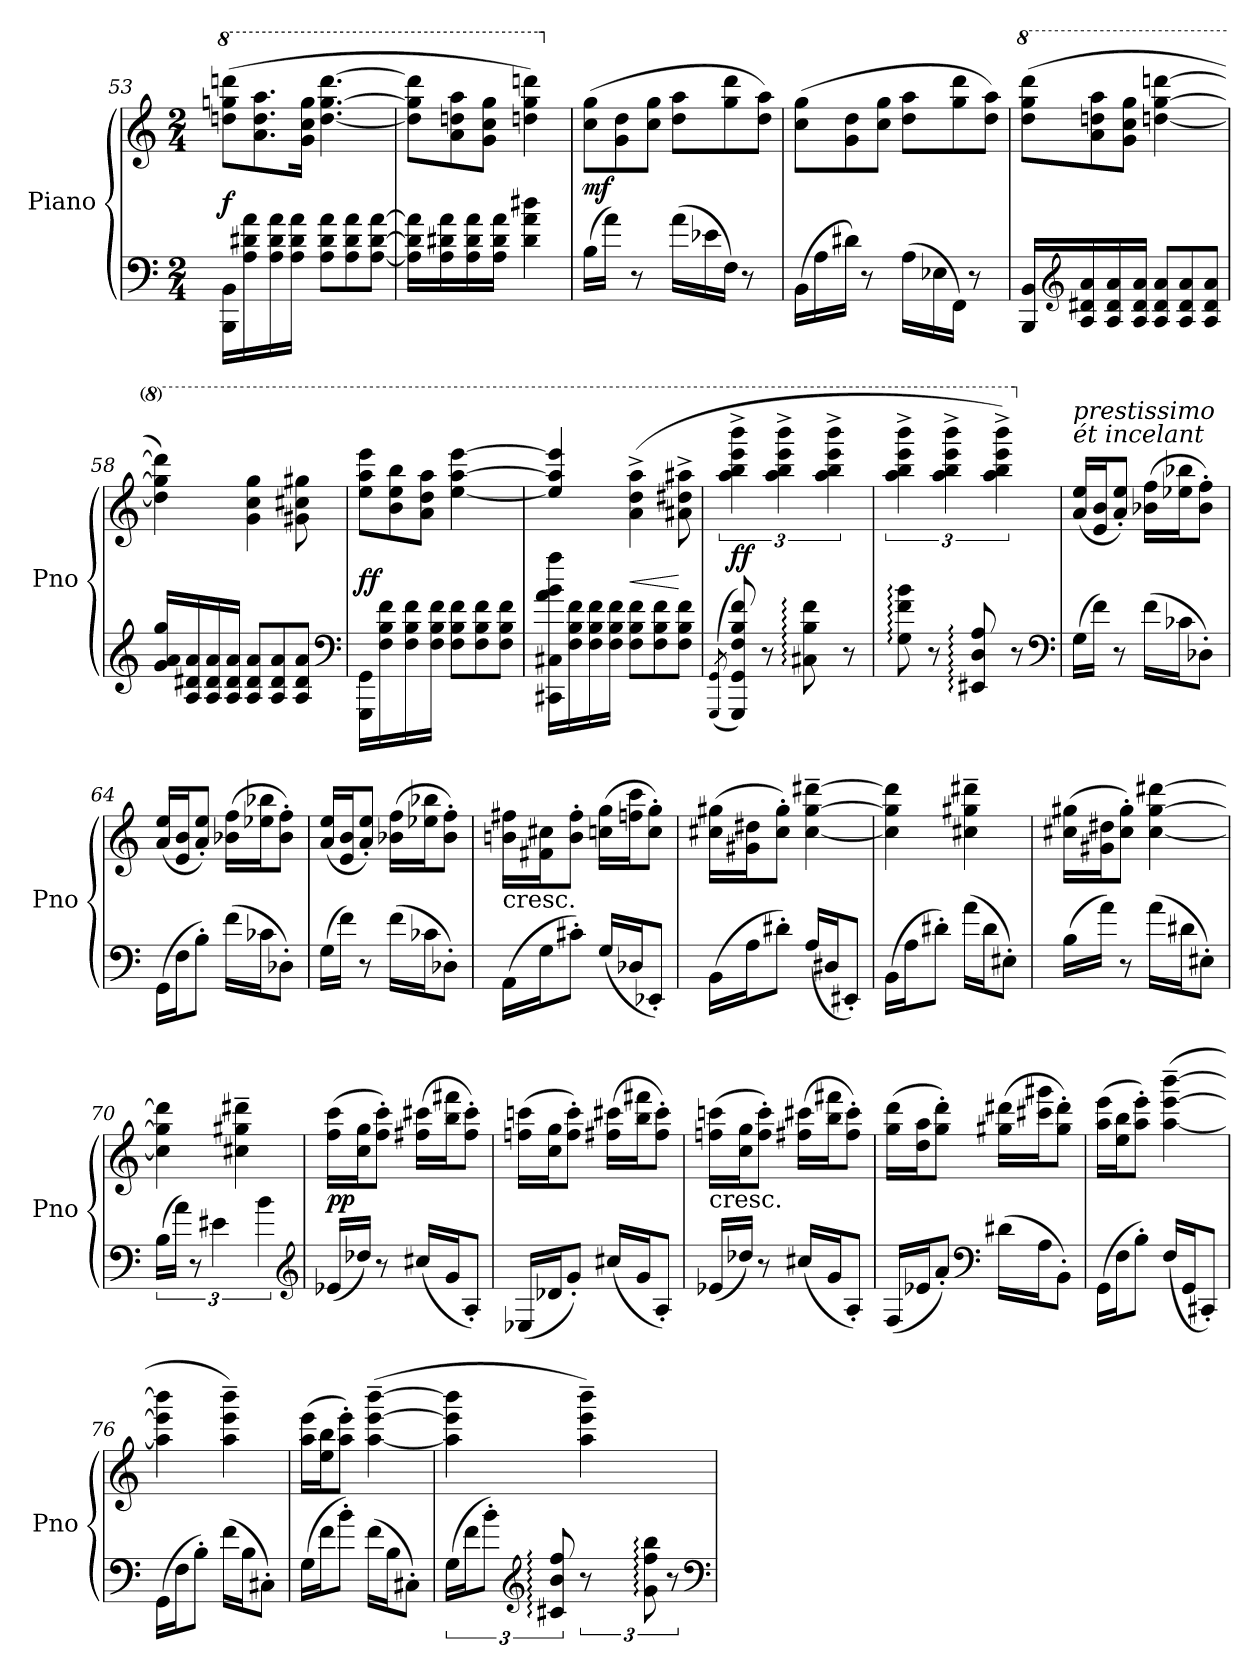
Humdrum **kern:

**kern	**kern	**dynam
*part1	*part1	*part1
*staff2	*staff1	*staff1/2
*I"Piano	*	*
*I'Pno	*	*
*clefF4	*clefG2	*
*k[]	*k[]	*
*M2/4	*M2/4	*
*	*8va	*
*	*Xtuplet	*
=53	=53	=53
16BBB 16BBLL	(12dddn 12gggn 12ddddnL	f
16A 16d#X 16a	.	.
.	12.aa 12.ddd 12.aaa	.
16A 16d# 16a	.	.
16A 16d# 16aJJ	.	.
.	24gg 24ccc 24gggJJ	.
*Xtuplet	*	*
12A 12d# 12aL	[6.ddd [6.ggg [6.dddd	.
12A 12d# 12a	.	.
[12A [12d# [12aJ	.	.
=54	=54	=54
16A] 16d#] 16a]LL	12ddd] 12ggg] 12dddd]L	.
16A 16d#X 16a	.	.
.	12aa 12dddn 12aaa	.
16A 16d# 16a	.	.
.	12gg 12ccc 12gggJ	.
16A 16d# 16aJJ	.	.
4d#i 4a 4dd#X	4dddni 4ggg 4ddddni)	.
=55	=55	=55
*	*X8va	*
(16BLL	(12cc 12ggL	mf
16aJJ)	.	.
.	12g 12dd	.
8r	.	.
.	12cc 12ggJ	.
(24aLL	12dd 12aaL	.
24e-X	.	.
24FJJ)	12gg 12ddd	.
8r	.	.
.	12dd 12aaJ)	.
=56	=56	=56
(24BBLL	(12cc 12ggL	.
24A	.	.
24d#XJJ)	12g 12dd	.
8r	.	.
.	12cc 12ggJ	.
(24A\LL	12dd 12aaL	.
24E-X\	.	.
24FF\JJ)	12gg 12ddd	.
8r	.	.
.	12dd 12aaJ)	.
=57	=57	=57
*	*8va	*
16BBB 16BBLL	(12ddd 12ggg 12ddddL	.
*clefG2	*	*
16A 16d#X 16a	.	.
.	12aa 12dddn 12aaa	.
16A 16d# 16a	.	.
.	12gg 12ccc 12gggJ	.
16A 16d# 16aJJ	.	.
12A 12d#i 12aL	[4dddni [4ggg [4ddddni	.
12A 12d# 12a	.	.
12A 12d# 12aJ	.	.
=58	=58	=58
16g 16a 16ggLL	4ddd] 4ggg] 4dddd])	.
16A 16d#X 16a	.	.
16A 16d# 16a	.	.
16A 16d# 16aJJ	.	.
12A 12d# 12aL	6gg 6ccc 6ggg	.
12A 12d# 12a	.	.
12A 12d# 12aJ	12gg#X 12ccc#X 12ggg#X	.
*clefF4	*	*
=59	=59	=59
16GGG 16GGLL	12eee 12aaa 12eeeeL	ff
16F 16B 16f	.	.
.	12bb 12eee 12bbb	.
16F 16B 16f	.	.
.	12aa 12ddd 12aaaJ	.
16F 16B 16fJJ	.	.
12F 12B 12fL	[4eee [4aaa [4eeee	.
12F 12B 12f	.	.
12F 12B 12fJ	.	.
=60	=60	=60
16CC#X\ 16C#X\ 16a\ 16b\ 16aa\LL	4eee]/ 4aaa]/ 4eeee]/	.
16F 16B 16f	.	.
16F 16B 16f	.	.
16F 16B 16fJJ	.	.
12F 12B 12fL	(6aa^ 6ddd^ 6aaa^	<
12F 12B 12f	.	.
12F 12B 12fJ	12aa#X^ 12ddd#X^ 12aaa#X^	[
=61	=61	=61
(<(>8qGGG 8qGG	.	.
*	*tuplet	*
8GGG 8GG 8F 8B 8f))	6aaa^ 6bbb^ 6eeee^ 6bbbb^	ff
8r	.	.
.	6aaa^ 6bbb^ 6eeee^ 6bbbb^	.
8C#X: 8B: 8f:	.	.
.	6aaa^ 6bbb^ 6eeee^ 6bbbb^	.
8r	.	.
=62	=62	=62
8G: 8f: 8b:	6aaa^ 6bbb^ 6eeee^ 6bbbb^	.
8r	.	.
.	6aaa^ 6bbb^ 6eeee^ 6bbbb^	.
8EE#X: 8D: 8A:	.	.
.	6aaa^ 6bbb^ 6eeee^ 6bbbb^)	.
8r	.	.
*clefF4	*	*
=63	=63	=63
*	*X8va	*
*	*MM152	*
!	!LO:TX:a:i:t=prestissimo\nét incelant	!
(16GLL	(16a 16eeLL	.
16fJJ)	16e 16bJ	.
8r	8a' 8ee'J)	.
(16fLL	(16b-X 16ffLL	.
16c-XJ	16ee-X 16bb-XJ	.
8D-X'J)	8b-' 8ff'J)	.
=64	=64	=64
(16GGLL	(16a 16eeLL	.
16FJ	16e 16bJ	.
8B'J)	8a' 8ee'J)	.
(16fLL	(16b-X 16ffLL	.
16c-XJ	16ee-X 16bb-XJ	.
8D-X'J)	8b-' 8ff'J)	.
=65	=65	=65
(16GLL	(16a 16eeLL	.
16fJJ)	16e 16bJ	.
8r	8a' 8ee'J)	.
(16fLL	(16b-X 16ffLL	.
16c-XJ	16ee-X 16bb-XJ	.
8D-X'J)	8b-' 8ff'J)	.
=66	=66	=66
!	!LO:TX:c:t=cresc.	!
(16AALL	16bn 16ff#XLL	.
16GJ	16f#X 16cc#XJ	.
8c#X'J)	8b' 8ff#'J	.
(16GLL	(16ccn 16ggLL	.
16D-XJ	16ffn 16cccJ	.
8EE-X'J)	8cc' 8gg'J)	.
=67	=67	=67
(16BBLL	(16cc#X 16gg#XLL	.
16AJ	16g#X 16dd#XJ	.
8d#X'J)	8cc#' 8gg#'J)	.
(16ALL	[4cc#~ [4gg#~ [4ddd#X~	.
16D#XJ	.	.
8EE#X'J)	.	.
=68	=68	=68
(16BBLL	4cc#] 4gg#] 4ddd#]	.
16AJ	.	.
8d#X'J)	.	.
(16aLL	4cc#X~ 4gg#X~ 4ddd#X~	.
16d#J	.	.
8E#X'J)	.	.
=69	=69	=69
(16BLL	(16cc#X 16gg#XLL	.
16aJJ)	16g#X 16dd#XJ	.
8r	8cc#' 8gg#'J)	.
(16aLL	[4cc# [4gg# [4ddd#X	.
16d#XJ	.	.
8E#X'J)	.	.
=70	=70	=70
*tuplet	*	*
(24BLL	4cc#] 4gg#] 4ddd#]	.
24aJJ)	.	.
12r	.	.
6e#X	.	.
.	4cc#X~ 4gg#X~ 4ddd#X~	.
6b	.	.
*clefG2	*	*
=71	=71	=71
(16e-XLL	(16ff 16cccLL	pp
16dd-XJJ)	16cc 16ggJ	.
8r	8ff' 8ccc'J)	.
(16cc#XLL	(16ff#X 16ccc#XLL	.
16gJ	16bb 16fff#XJ	.
8A'J)	8ff#' 8ccc#'J)	.
=72	=72	=72
(16E-XLL	(16ffn 16cccnLL	.
16d-XJ	16cc 16ggJ	.
8g'J)	8ff' 8ccc'J)	.
(16cc#XLL	(16ff#X 16ccc#XLL	.
16gJ	16bb 16fff#XJ	.
8A'J)	8ff#' 8ccc#'J)	.
=73	=73	=73
!	!LO:TX:c:t=cresc.	!
(16e-XLL	(16ffn 16cccnLL	.
16dd-XJJ)	16cc 16ggJ	.
8r	8ff' 8ccc'J)	.
(16cc#XLL	(16ff#X 16ccc#XLL	.
16gJ	16bb 16fff#XJ	.
8A'J)	8ff#' 8ccc#'J)	.
=74	=74	=74
(16FLL	(16gg 16dddLL	.
16e-XJ	16dd 16aaJ	.
8a'J)	8gg' 8ddd'J)	.
*clefF4	*	*
(16d#XLL	(16gg#X 16ddd#XLL	.
16AJ	16ccc#X 16ggg#XJ	.
8BB'J)	8gg#' 8ddd#'J)	.
=75	=75	=75
(16GGLL	(16aa 16eeeLL	.
16FJ	16ee 16bbJ	.
8B'J)	8aa' 8eee'J)	.
(16FLL	([4aa~ [4eee~ [4bbb~	.
16GGJ	.	.
8CC#X'J)	.	.
=76	=76	=76
(16GGLL	4aa] 4eee] 4bbb]	.
16FJ	.	.
8B'J)	.	.
(16fLL	4aa~ 4eee~ 4bbb~)	.
16BJ	.	.
8C#X'J)	.	.
=77	=77	=77
(16GLL	(16aa 16eeeLL	.
16fJ	16ee 16bbJ	.
8b'J)	8aa' 8eee'J)	.
(16fLL	([4aa~ [4eee~ [4bbb~	.
16BJ	.	.
8C#X'J)	.	.
=78	=78	=78
(24GLL	4aa] 4eee] 4bbb]	.
24fJ	.	.
12b'J)	.	.
*clefG2	*	*
12c#X: 12b: 12ff:	.	.
12r	4aa~ 4eee~ 4bbb~)	.
12g: 12ff: 12bb:	.	.
12r	.	.
*clefF4	*	*
=	=	=
*-	*-	*-
